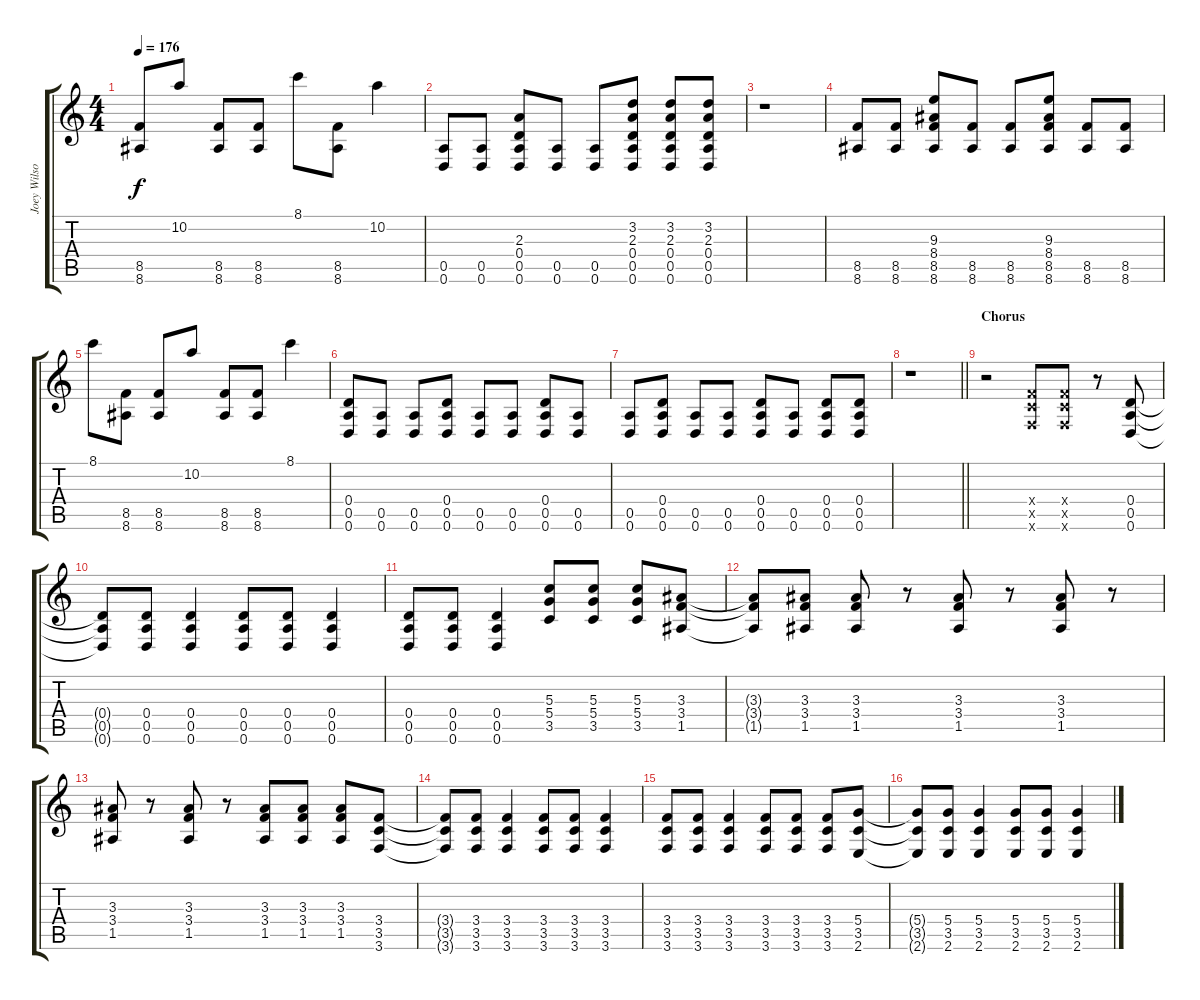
\track ("Joey Wilson" "Joey Wilso") {instrument distortionguitar}
\staff {score tabs}
\tuning (E4 B3 G3 D3 A2 D2) {hide}
\ts (4 4)
\tempo 176
\clef g2
\ks c
(8.5 8.6).8{dy f} 10.2.8 (8.5 8.6).8 (8.5 8.6).8 8.1.8 (8.5 8.6).8 10.2.4 |
(0.5 0.6).8 (0.5 0.6).8 (2.3 0.4 0.5 0.6).8 (0.5 0.6).8 (0.5 0.6).8 (3.2 2.3 0.4 0.5 0.6).8 (3.2 2.3 0.4 0.5 0.6).8 (3.2 2.3 0.4 0.5 0.6).8 |
r.1 |
(8.5 8.6).8 (8.5 8.6).8 (9.3 8.4 8.5 8.6).8 (8.5 8.6).8 (8.5 8.6).8 (9.3 8.4 8.5 8.6).8 (8.5 8.6).8 (8.5 8.6).8 |
8.1.8 (8.5 8.6).8 (8.5 8.6).8 10.2.8 (8.5 8.6).8 (8.5 8.6).8 8.1.4 |
(0.4 0.5 0.6).8 (0.5 0.6).8 (0.5 0.6).8 (0.4 0.5 0.6).8 (0.5 0.6).8 (0.5 0.6).8 (0.4 0.5 0.6).8 (0.5 0.6).8 |
(0.5 0.6).8 (0.4 0.5 0.6).8 (0.5 0.6).8 (0.5 0.6).8 (0.4 0.5 0.6).8 (0.5 0.6).8 (0.4 0.5 0.6).8 (0.4 0.5 0.6).8 |
\barLineRight lightlight
r.1 |
\section ("" "Chorus")
r.2 (3.4{x} 3.5{x} 3.6{x}).8 (3.4{x} 3.5{x} 3.6{x}).8 r.8 (0.4 0.5 0.6).8 |
(0.4{t} 0.5{t} 0.6{t}).8 (0.4 0.5 0.6).8 (0.4 0.5 0.6).4 (0.4 0.5 0.6).8 (0.4 0.5 0.6).8 (0.4 0.5 0.6).4 |
(0.4 0.5 0.6).8 (0.4 0.5 0.6).8 (0.4 0.5 0.6).4 (5.3 5.4 3.5).8 (5.3 5.4 3.5).8 (5.3 5.4 3.5).8 (3.3 3.4 1.5).8 |
(3.3{t} 3.4{t} 1.5{t}).8 (3.3 3.4 1.5).8 (3.3 3.4 1.5).8 r.8 (3.3 3.4 1.5).8 r.8 (3.3 3.4 1.5).8 r.8 |
(3.3 3.4 1.5).8 r.8 (3.3 3.4 1.5).8 r.8 (3.3 3.4 1.5).8 (3.3 3.4 1.5).8 (3.3 3.4 1.5).8 (3.4 3.5 3.6).8 |
(3.4{t} 3.5{t} 3.6{t}).8 (3.4 3.5 3.6).8 (3.4 3.5 3.6).4 (3.4 3.5 3.6).8 (3.4 3.5 3.6).8 (3.4 3.5 3.6).4 |
(3.4 3.5 3.6).8 (3.4 3.5 3.6).8 (3.4 3.5 3.6).4 (3.4 3.5 3.6).8 (3.4 3.5 3.6).8 (3.4 3.5 3.6).8 (5.4 3.5 2.6).8 |
(5.4{t} 3.5{t} 2.6{t}).8 (5.4 3.5 2.6).8 (5.4 3.5 2.6).4 (5.4 3.5 2.6).8 (5.4 3.5 2.6).8 (5.4 3.5 2.6).4
